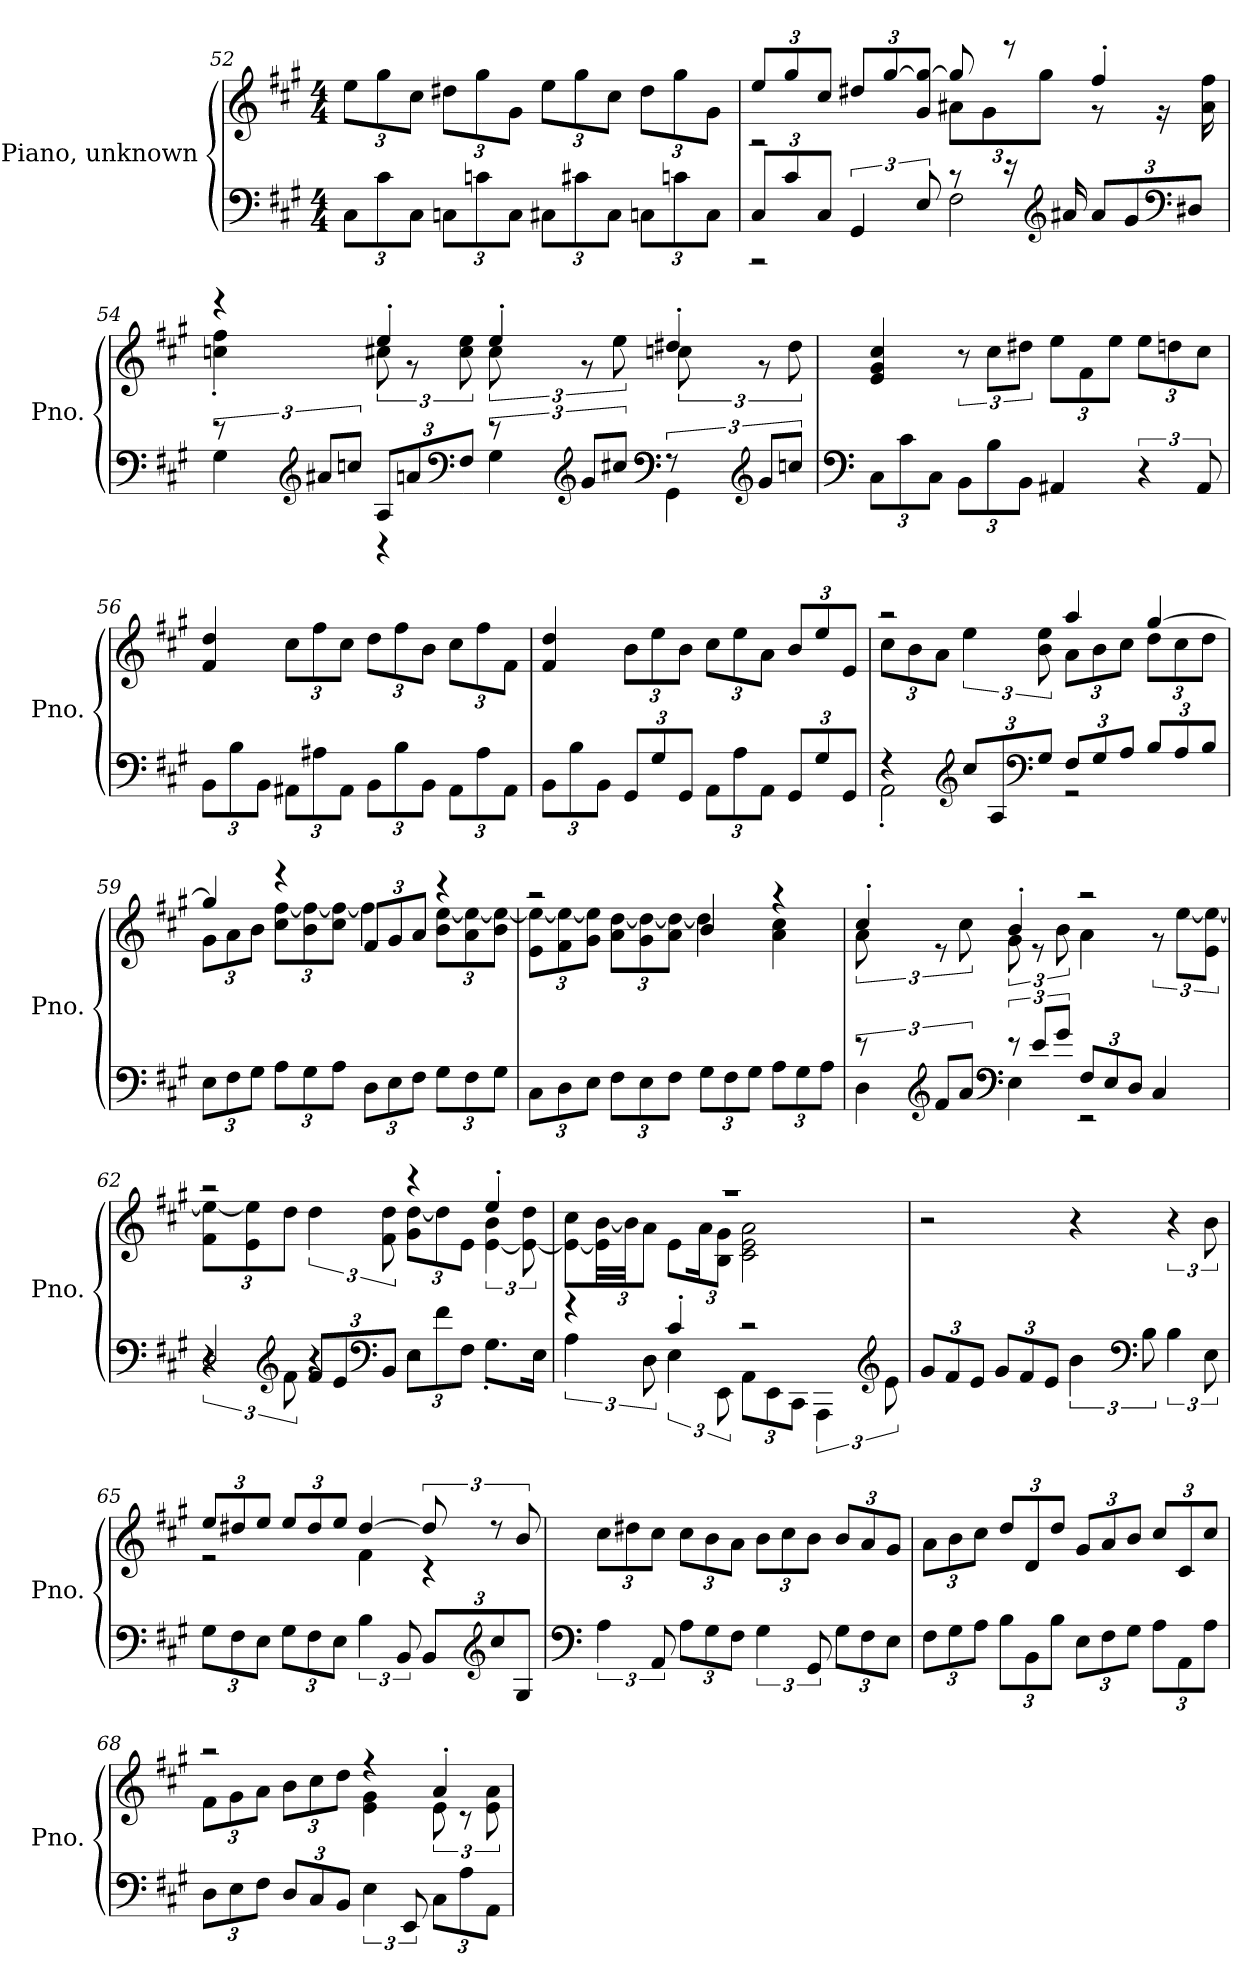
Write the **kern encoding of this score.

**kern	**kern
*part1	*part1
*staff2	*staff1
*I"Piano, unknown	*
*I'Pno.	*
*clefF4	*clefG2
*k[f#c#g#]	*k[f#c#g#]
*M4/4	*M4/4
*Xbrackettup	*Xbrackettup
=52	=52
12C#\L	12ee\L
12c#\	12gg#\
12C#\J	12cc#\J
12Cn\L	12dd#X\L
12cn\	12gg#\
12C\J	12g#\J
12C#X\L	12ee\L
12c#X\	12gg#\
12C#\J	12cc#\J
12Cn\L	12dd#\L
12cn\	12gg#\
12C\J	12g#\J
!!LO:LB:g=z
=53	=53
*^	*^
12C#/L	2r	12ee/L	2r
12c#/	.	12gg#/	.
12C#/J	.	12cc#/J	.
*brackettup	*	*	*
6GG#/	.	12dd#X/L	.
.	.	[12gg#/	.
12E/	.	12g#/ 12gg#/_J	.
8r	2F#\	8gg#/]	12a#X\L
.	.	.	12g#\
16r	.	8r	.
.	.	.	12gg#\J
*clefG2	*	*	*
16a#X/	.	.	.
*Xbrackettup	*	*	*
12a#/L	.	4ff#'/	8r
12g#/	.	.	.
.	.	.	16r
*clefF4	*	*	*
12D#X/J	.	.	.
.	.	.	16a#\ 16ff#\
!!LO:LB:g=z	!!
=54	=54	=54	=54
*brackettup	*	*	*
12r	4G#\	4r	4ccn\' 4ff#\'
*clefG2	*	*	*
12a#X/L	.	.	.
12ccn/J	.	.	.
*Xbrackettup	*	*	*brackettup
12A/L	4r	4ee'/	12cc#X\
12an/	.	.	12r
*clefF4	*	*	*
12F#/J	.	.	12cc#\ 12ee\
*brackettup	*	*	*
12r	4G#\	4ee'/	12cc#\
*clefG2	*	*	*
12g#/L	.	.	12r
12cc#X/J	.	.	12ee\
*clefF4	*	*	*
12r	4GG#\	4dd#X'/	12ccn\
*clefG2	*	*	*
12g#/L	.	.	12r
12ccn/J	.	.	12dd#\
*v	*v	*	*
*	*v	*v
=55	=55
*clefF4	*
*Xbrackettup	*
12C#\L	4e/ 4g#/ 4cc#/
12c#\	.
12C#\J	.
12BB\L	12r
12B\	12cc#\L
12BB\J	12dd#X\J
*	*Xbrackettup
4AA#X/	12ee\L
.	12f#\
.	12ee\J
*brackettup	*
6r	12ee\L
.	12ddn\
12AA#/	12cc#\J
!!LO:LB:g=z
=56	=56
*Xbrackettup	*
12BB\L	4f#/ 4dd/
12B\	.
12BB\J	.
12AA#X\L	12cc#\L
12A#X\	12ff#\
12AA#\J	12cc#\J
12BB\L	12dd\L
12B\	12ff#\
12BB\J	12b\J
12AA#\L	12cc#\L
12A#\	12ff#\
12AA#\J	12f#\J
=57	=57
12BB\L	4f#/ 4dd/
12B\	.
12BB\J	.
12GG#/L	12b\L
12G#/	12ee\
12GG#/J	12b\J
12AA\L	12cc#\L
12A\	12ee\
12AA\J	12a\J
12GG#/L	12b/L
12G#/	12ee/
12GG#/J	12e/J
=58	=58
*^	*^
4r	2AA'\	2r	12cc#\L
.	.	.	12b\
.	.	.	12a\J
*clefG2	*	*	*
*	*	*	*brackettup
12cc#/L	.	.	6ee\
12A/	.	.	.
*clefF4	*	*	*
12G#/J	.	.	12b\ 12ee\
*	*	*	*Xbrackettup
12F#/L	2r	4aa/	12a\L
12G#/	.	.	12b\
12A/J	.	.	12cc#\J
12B/L	.	[4gg#/	12dd\L
12A/	.	.	12cc#\
12B/J	.	.	12dd\J
*v	*v	*	*
!!LO:LB:g=z	!!
=59	=59	=59
12E\L	4gg#/]	12g#\L
12F#\	.	12a\
12G#\J	.	12b\J
12A\L	4r	12cc#\ [12ff#\L
12G#\	.	12b\ 12ff#\_
12A\J	.	12cc#\ 12ff#\_J
12D\L	12f#/L	4ff#\]
12E\	12g#/	.
12F#\J	12a/J	.
12G#\L	4r	12b\ [12ee\L
12F#\	.	12a\ 12ee\_
12G#\J	.	12b\ 12ee\_J
=60	=60	=60
12C#\L	2r	12e\ 12ee\_L
12D\	.	12f#\ 12ee\_
12E\J	.	12g#\ 12ee\]J
12F#\L	.	12a\ [12dd\L
12E\	.	12g#\ 12dd\_
12F#\J	.	12a\ 12dd\_J
12G#\L	4b/	4dd\]
12F#\	.	.
12G#\J	.	.
12A\L	4r	4a\ 4cc#\
12G#\	.	.
12A\J	.	.
!!LO:PB:g=z	!!
=61	=61	=61
*brackettup	*	*brackettup
*^	*	*
12r	4D\	4cc#'/	12a\
*clefG2	*	*	*
12f#/L	.	.	12r
12a/J	.	.	12cc#\
*clefF4	*	*	*
12r	4E\	4b'/	12g#\
12e/L	.	.	12r
12g#/J	.	.	12b\
*Xbrackettup	*	*	*
12F#/L	2r	2r	4a\
12E/	.	.	.
12D/J	.	.	.
4C#/	.	.	12r
.	.	.	[12ee\L
.	.	.	12e\ 12ee\_J
=62	=62	=62	=62
*	*brackettup	*	*Xbrackettup
*	*^	*	*
4r	6r	2D/	2r	12f#\ 12ee\_L
.	.	.	.	12e\ 12ee\]
*clefG2	*	*	*	*
.	12f#\	.	.	12dd\J
*Xbrackettup	*	*	*	*brackettup
12f#/L	4r	.	.	6dd\
12e/	.	.	.	.
*clefF4	*	*	*	*
12BB/J	.	.	.	12f#\ 12dd\
*	*	*	*	*Xbrackettup
2r	12E\L	2r	4r	12g#\ [12dd\L
.	12f#\	.	.	12dd\]
.	12F#\J	.	.	12e\J
*	*	*	*	*brackettup
.	8.G#'\L	.	4ee'/	[6e\ 6b\
.	.	.	.	12e\_ 12dd\
.	16E\Jk	.	.	.
*	*v	*v	*	*
!!LO:LB:g=z	!!
=63	=63	=63	=63
*	*brackettup	*	*
4r	6A\	1r	8e\_ 8cc#\L
*	*	*	*Xbrackettup
.	.	.	48e\] [48b\LL
.	.	.	48b\JJ]
.	12D\	.	12a\J
4c#'/	6E\	.	8e\L
.	.	.	24a\K
.	12EE\	.	12B\ 12g#\J
*	*Xbrackettup	*	*
2r	12AA\L	.	2c#\ 2e\ 2a\
.	12EE\	.	.
.	12CC#\J	.	.
*	*brackettup	*	*
.	6AAA\	.	.
*clefG2	*	*	*
.	12e\	.	.
*v	*v	*	*
*	*v	*v
=64	=64
*Xbrackettup	*
12g#/L	2r
12f#/	.
12e/J	.
12g#/L	.
12f#/	.
12e/J	.
*brackettup	*
6b\	4r
*clefF4	*
12B\	.
*	*brackettup
6B\	6r
12E\	12b\
=65	=65
*Xbrackettup	*Xbrackettup
*	*^
12G#\L	12ee/L	2r
12F#\	12dd#X/	.
12E\J	12ee/J	.
12G#\L	12ee/L	.
12F#\	12dd#/	.
12E\J	12ee/J	.
*brackettup	*	*
6B\	[4dd#/	4f#\
12BB/	.	.
*Xbrackettup	*brackettup	*
12BB/L	12dd#/]	4r
*clefG2	*	*
12cc#/	12r	.
12G#/J	12b/	.
*	*v	*v
!!LO:LB:g=z
=66	=66
*clefF4	*
*brackettup	*Xbrackettup
6A\	12cc#\L
.	12dd#X\
12AA/	12cc#\J
*Xbrackettup	*
12A\L	12cc#\L
12G#\	12b\
12F#\J	12a\J
*brackettup	*
6G#\	12b\L
.	12cc#\
12GG#/	12b\J
*Xbrackettup	*
12G#\L	12b/L
12F#\	12a/
12E\J	12g#/J
=67	=67
12F#\L	12a\L
12G#\	12b\
12A\J	12cc#\J
12B\L	12dd/L
12BB\	12d/
12B\J	12dd/J
12E\L	12g#/L
12F#\	12a/
12G#\J	12b/J
12A\L	12cc#/L
12AA\	12c#/
12A\J	12cc#/J
=68	=68
*	*^
12D\L	2r	12f#\L
12E\	.	12g#\
12F#\J	.	12a\J
12D/L	.	12b\L
12C#/	.	12cc#\
12BB/J	.	12dd\J
*brackettup	*	*
6E\	4r	4e\ 4g#\
12EE/	.	.
*Xbrackettup	*	*brackettup
12C#\L	4a'/	12e\
12A\	.	12r
12AA\J	.	12e\ 12a\
*	*v	*v
=	=
*-	*-
